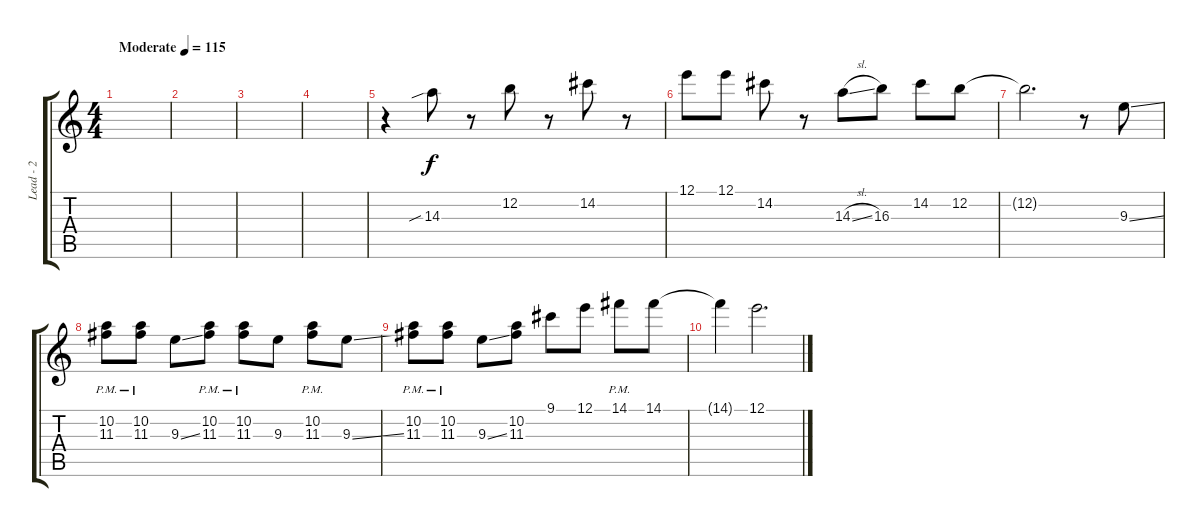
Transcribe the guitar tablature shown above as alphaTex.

\track ("Lead - 2" "Lead - 2") {instrument overdrivenguitar}
\staff {score tabs}
\tuning (E4 B3 G3 D3 A2 E2) {hide}
\ts (4 4)
\section ("" "")
\tempo (115 "Moderate")
\clef g2
\ks c
|
|
|
|
r.4 14.3{sib}.8 r.8 12.2.8 r.8 14.2.8 r.8 |
12.1.8 12.1.8 14.2.8 r.8 14.3{sl}.8 16.3.8 14.2.8 12.2.8 |
12.2{t}.2{d} r.8 9.3{ss}.8 |
(10.2{pm} 11.3{pm}).8 (10.2{pm} 11.3{pm}).8 9.3{ss}.8 (10.2{pm} 11.3{pm}).8 (10.2{pm} 11.3{pm}).8 9.3.8 (10.2{pm} 11.3{pm}).8 9.3{ss}.8 |
(10.2{pm} 11.3{pm}).8{txt ""} (10.2{pm} 11.3{pm}).8 9.3{ss}.8 (10.2 11.3).8 9.1.8 12.1.8 14.1{pm}.8 14.1.8 |
14.1{t}.4 12.1.2{d volume 0}
